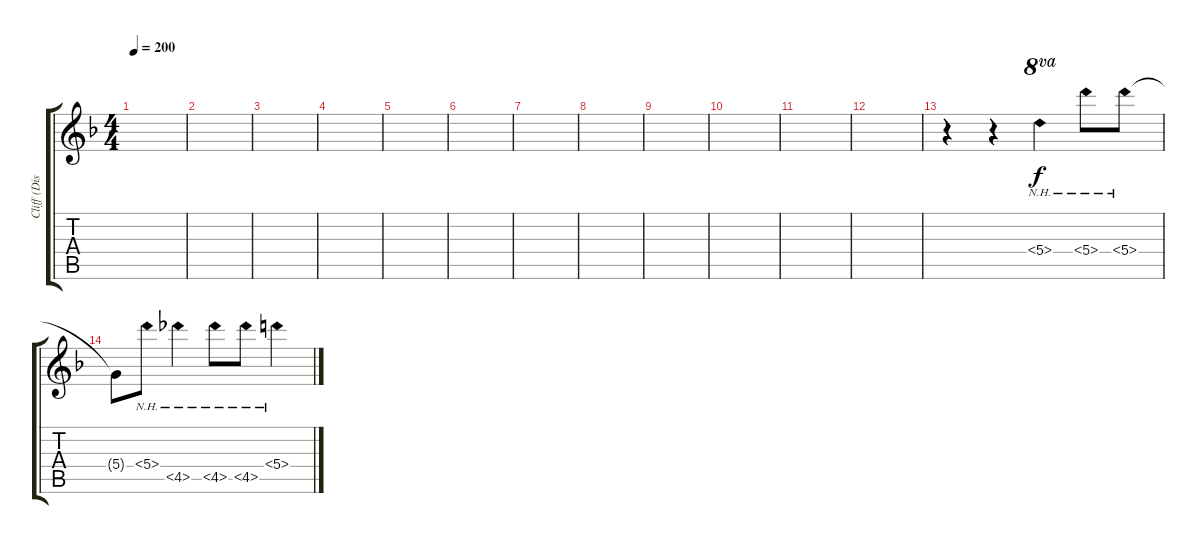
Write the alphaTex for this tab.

\track ("Cliff (Distortion Bass Harmonics)" "Cliff (Dis") {instrument distortionguitar}
\staff {score tabs}
\tuning (E4 B3 G3 D3 A2 E2) {hide}
\ts (4 4)
\tempo 200
\clef g2
\ks f
|
|
|
|
|
|
|
|
|
|
|
|
r.4 r.4 5.4{nh}.4{ot 8va} 5.4{nh}.8 5.4{nh}.8 |
5.4{t}.8 5.4{nh}.8 4.5{nh}.4 4.5{nh}.8 4.5{nh}.8 5.4{nh}.4
